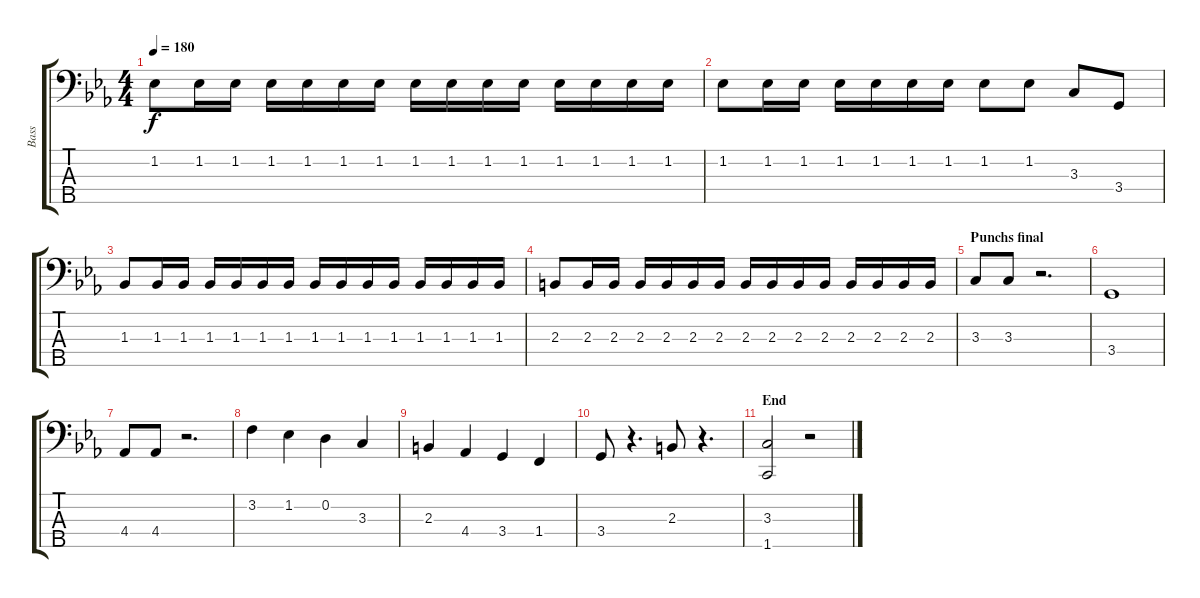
\track ("Bass" "Bass") {instrument electricbassfinger}
\staff {score tabs}
\tuning (G2 D2 A1 E1 B0) {hide}
\ts (4 4)
\tempo 180
\clef f4
\ks eb
1.2.8{dy f} 1.2.16 1.2.16 1.2.16 1.2.16 1.2.16 1.2.16 1.2.16 1.2.16 1.2.16 1.2.16 1.2.16 1.2.16 1.2.16 1.2.16 |
1.2.8 1.2.16 1.2.16 1.2.16 1.2.16 1.2.16 1.2.16 1.2.8 1.2.8 3.3.8 3.4.8 |
1.3.8 1.3.16 1.3.16 1.3.16 1.3.16 1.3.16 1.3.16 1.3.16 1.3.16 1.3.16 1.3.16 1.3.16 1.3.16 1.3.16 1.3.16 |
2.3.8 2.3.16 2.3.16 2.3.16 2.3.16 2.3.16 2.3.16 2.3.16 2.3.16 2.3.16 2.3.16 2.3.16 2.3.16 2.3.16 2.3.16 |
\section ("" "Punchs final")
3.3.8 3.3.8 r.2{d} |
3.4.1 |
4.4.8 4.4.8 r.2{d} |
3.2.4 1.2.4 0.2.4 3.3.4 |
2.3.4 4.4.4 3.4.4 1.4.4 |
3.4.8 r.4{d} 2.3.8 r.4{d} |
\section ("" "End")
(3.3 1.5).2 r.2
